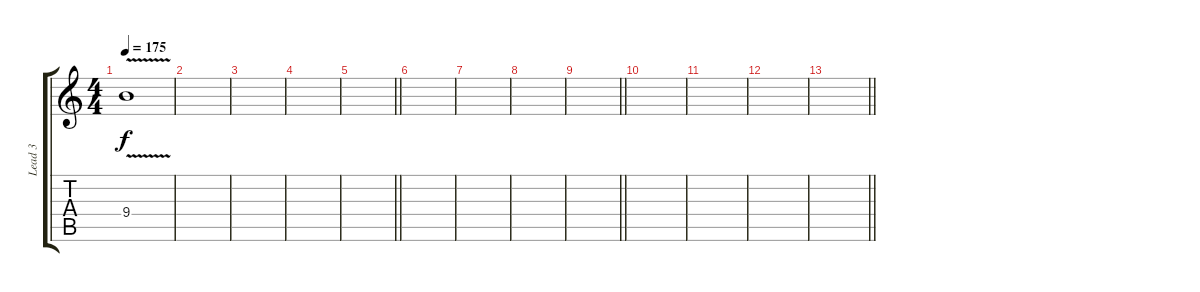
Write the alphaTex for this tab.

\track ("Lead 3" "Lead 3") {instrument distortionguitar}
\staff {score tabs}
\tuning (E4 B3 G3 D3 A2 E2) {hide}
\ts (4 4)
\tempo 175
\clef g2
\ks c
9.4{v}.1{dy f} |
|
|
|
\barLineRight lightlight
|
\section ("" "")
|
|
|
\barLineRight lightlight
|
\section ("" "")
|
|
|
\barLineRight lightlight
